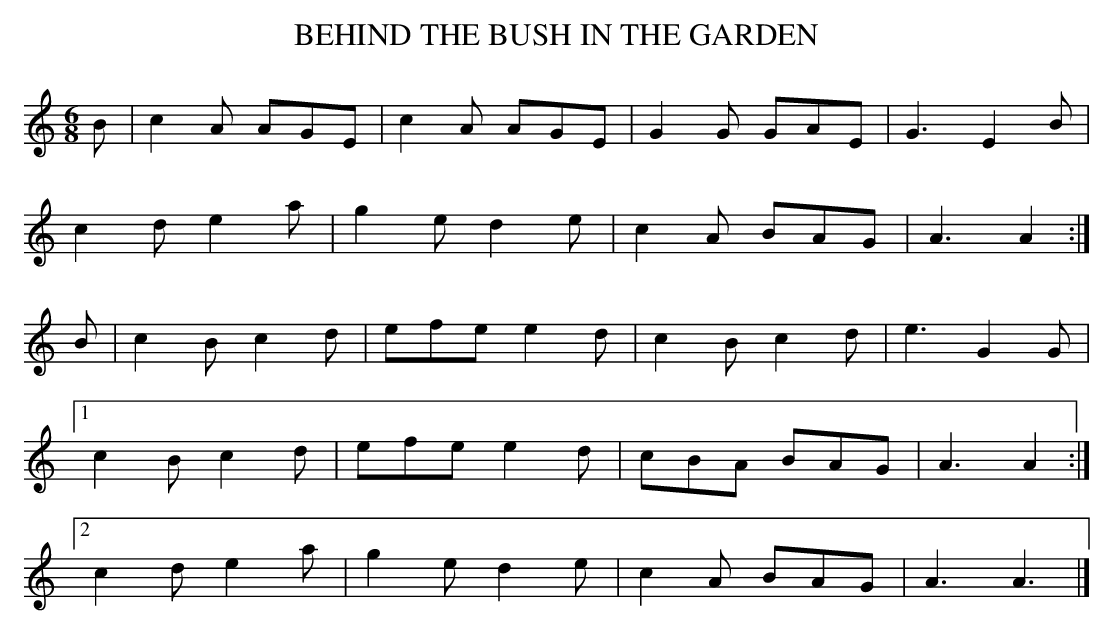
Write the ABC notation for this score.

X:1
T:BEHIND THE BUSH IN THE GARDEN
M:6/8
L:1/8
K:Am
B|c2A AGE|c2A AGE|G2G GAE|G3 E2B|
c2d e2a|g2e d2e|c2A BAG|A3 A2:|
B|c2B c2d|efe e2d|c2B c2d|e3 G2G|
[1 c2B c2d|efe e2d|cBA BAG|A3 A2:|
[2 c2d e2a|g2e d2e|c2A BAG|A3 A3|]
